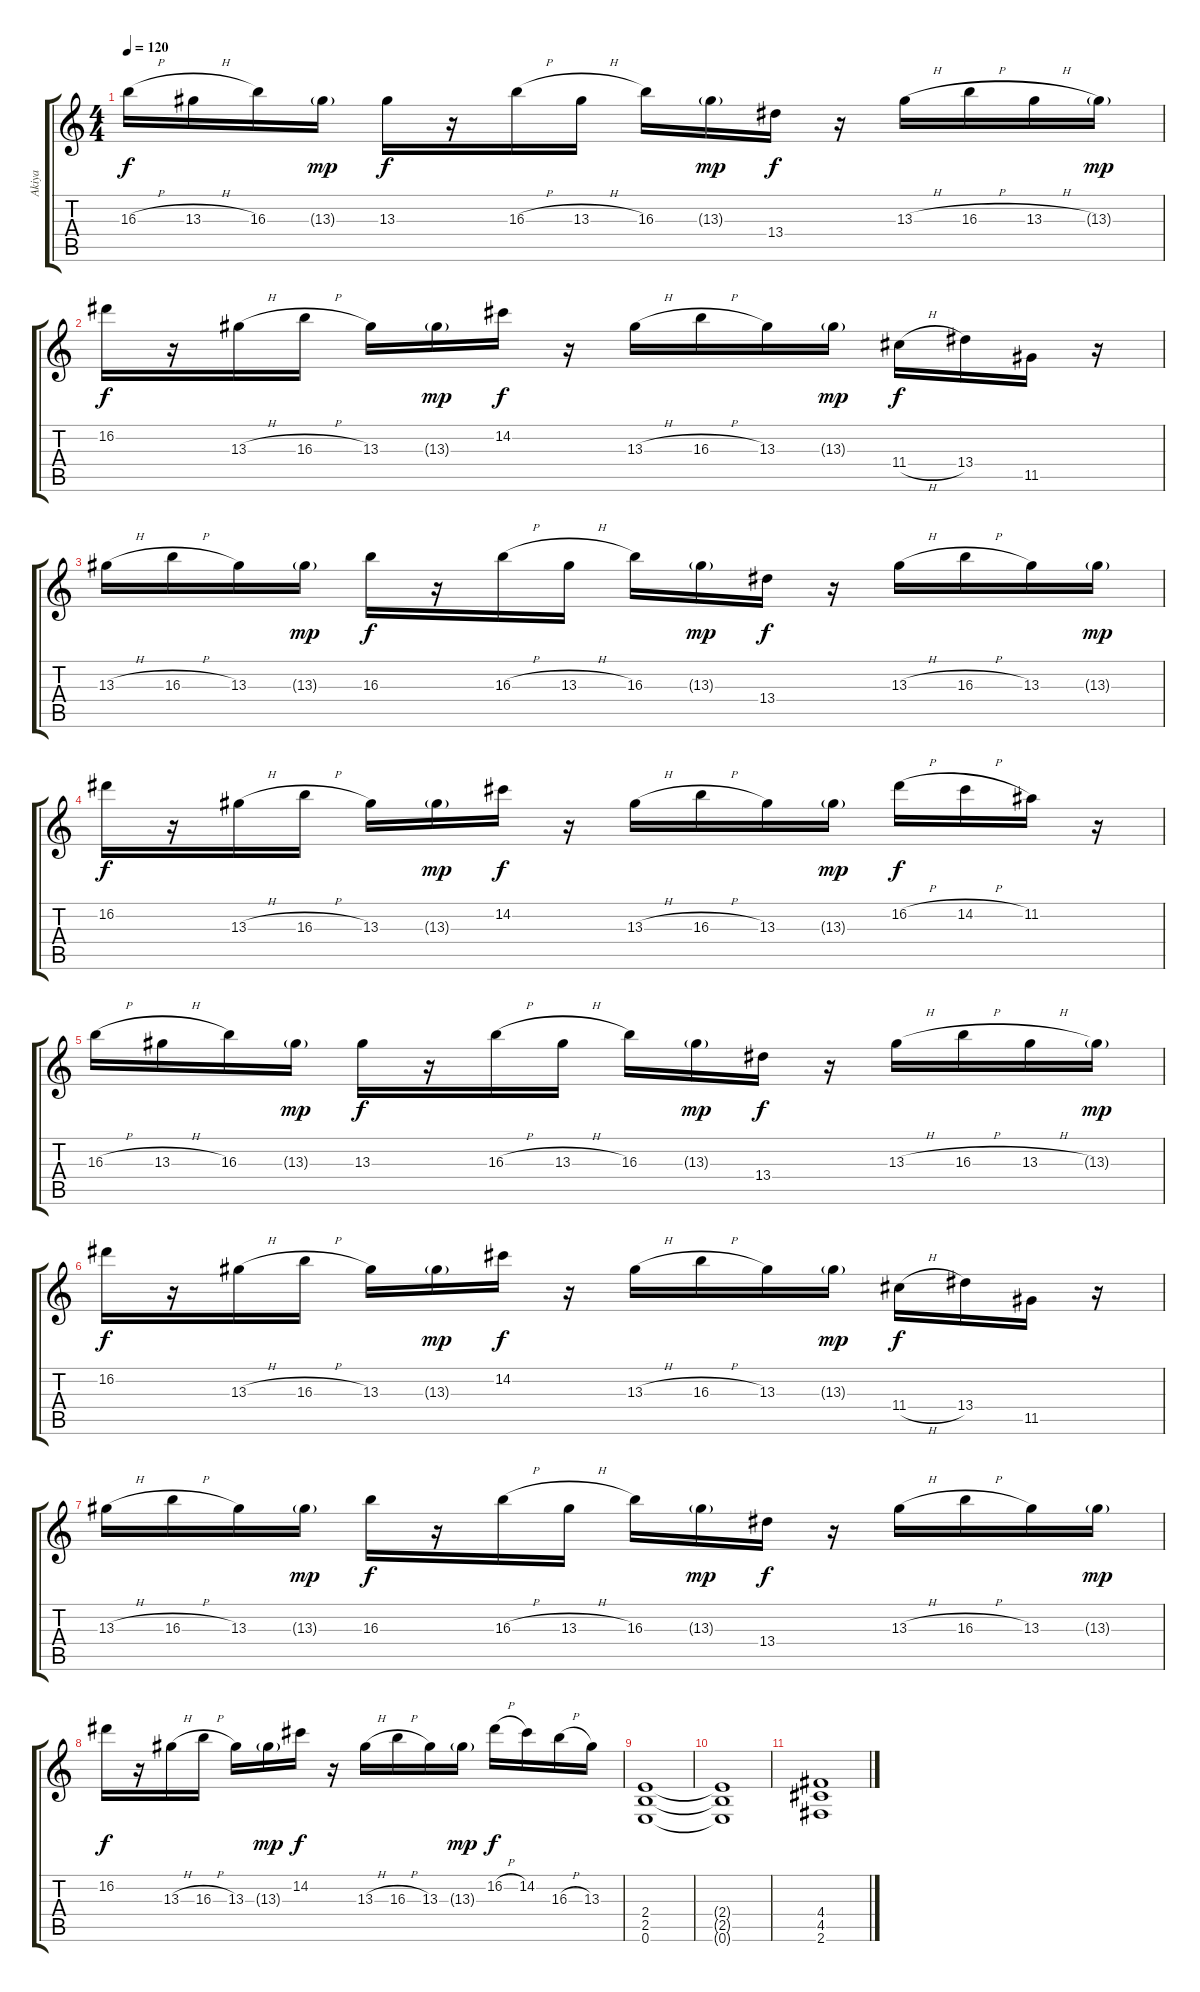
\track ("Akiya" "Akiya") {instrument distortionguitar}
\staff {score tabs}
\tuning (E4 B3 G3 D3 A2 E2) {hide}
\ts (4 4)
\tempo 120
\clef g2
\ks c
16.3{h}.16{dy f instrument overdrivenguitar} 13.3{h}.16 16.3.16 13.3{g}.16{dy mp} 13.3.16{dy f} r.16 16.3{h}.16 13.3{h}.16 16.3.16 13.3{g}.16{dy mp} 13.4.16{dy f} r.16 13.3{h}.16 16.3{h}.16 13.3{h}.16 13.3{g}.16{dy mp} |
16.2.16{dy f} r.16 13.3{h}.16 16.3{h}.16 13.3.16 13.3{g}.16{dy mp} 14.2.16{dy f} r.16 13.3{h}.16 16.3{h}.16 13.3.16 13.3{g}.16{dy mp} 11.4{h}.16{dy f} 13.4.16 11.5.16 r.16 |
13.3{h}.16 16.3{h}.16 13.3.16 13.3{g}.16{dy mp} 16.3.16{dy f} r.16 16.3{h}.16 13.3{h}.16 16.3.16 13.3{g}.16{dy mp} 13.4.16{dy f} r.16 13.3{h}.16 16.3{h}.16 13.3.16 13.3{g}.16{dy mp} |
16.2.16{dy f} r.16 13.3{h}.16 16.3{h}.16 13.3.16 13.3{g}.16{dy mp} 14.2.16{dy f} r.16 13.3{h}.16 16.3{h}.16 13.3.16 13.3{g}.16{dy mp} 16.2{h}.16{dy f} 14.2{h}.16 11.2.16 r.16 |
16.3{h}.16 13.3{h}.16 16.3.16 13.3{g}.16{dy mp} 13.3.16{dy f} r.16 16.3{h}.16 13.3{h}.16 16.3.16 13.3{g}.16{dy mp} 13.4.16{dy f} r.16 13.3{h}.16 16.3{h}.16 13.3{h}.16 13.3{g}.16{dy mp} |
16.2.16{dy f} r.16 13.3{h}.16 16.3{h}.16 13.3.16 13.3{g}.16{dy mp} 14.2.16{dy f} r.16 13.3{h}.16 16.3{h}.16 13.3.16 13.3{g}.16{dy mp} 11.4{h}.16{dy f} 13.4.16 11.5.16 r.16 |
13.3{h}.16 16.3{h}.16 13.3.16 13.3{g}.16{dy mp} 16.3.16{dy f} r.16 16.3{h}.16 13.3{h}.16 16.3.16 13.3{g}.16{dy mp} 13.4.16{dy f} r.16 13.3{h}.16 16.3{h}.16 13.3.16 13.3{g}.16{dy mp} |
16.2.16{dy f} r.16 13.3{h}.16 16.3{h}.16 13.3.16 13.3{g}.16{dy mp} 14.2.16{dy f} r.16 13.3{h}.16 16.3{h}.16 13.3.16 13.3{g}.16{dy mp} 16.2{h}.16{dy f} 14.2.16 16.3{h}.16 13.3.16 |
(2.4 2.5 0.6).1{instrument distortionguitar} |
(2.4{t} 2.5{t} 0.6{t}).1 |
(4.4 4.5 2.6).1
